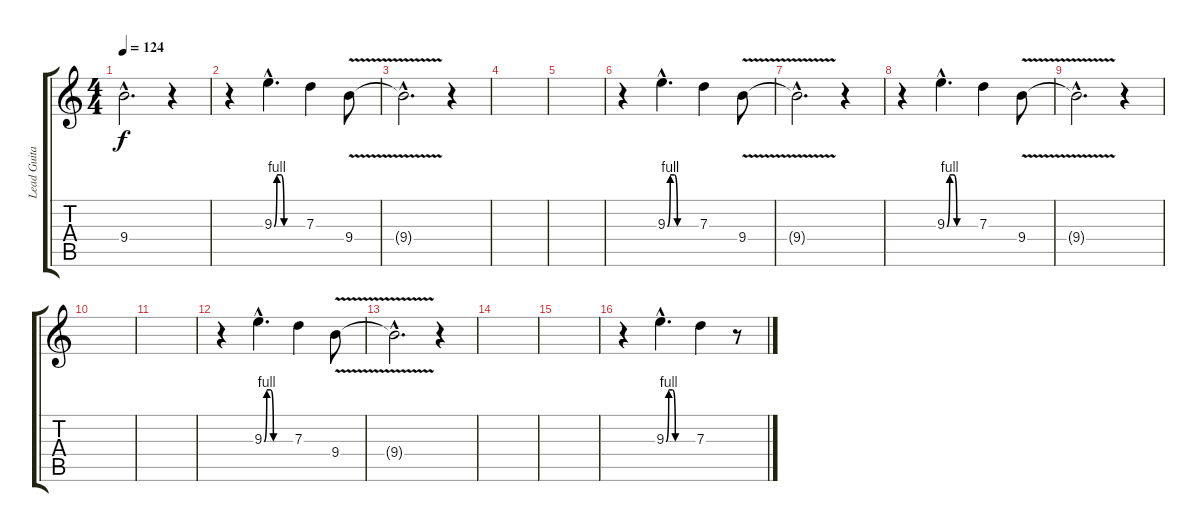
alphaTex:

\track ("Lead Guitar" "Lead Guita") {instrument distortionguitar}
\staff {score tabs}
\tuning (E4 B3 G3 D3 A2 E2) {hide}
\ts (4 4)
\tempo 124
\clef g2
\ks c
9.4{hac t}.2{d dy f} r.4 |
r.4 9.3{be (custom 0 0 6 4 15 4 21 0 23 0 30 0 45 0 60 0) hac}.4{d} 7.3.4 9.4{v}.8 |
9.4{hac t}.2{d} r.4 |
|
|
r.4 9.3{be (custom 0 0 6 4 15 4 21 0 23 0 30 0 45 0 60 0) hac}.4{d} 7.3.4 9.4{v}.8 |
9.4{hac t}.2{d} r.4 |
r.4 9.3{be (custom 0 0 6 4 15 4 21 0 23 0 30 0 45 0 60 0) hac}.4{d} 7.3.4 9.4{v}.8 |
9.4{hac t}.2{d} r.4 |
|
|
r.4 9.3{be (custom 0 0 6 4 15 4 21 0 23 0 30 0 45 0 60 0) hac}.4{d} 7.3.4 9.4{v}.8 |
9.4{hac t}.2{d} r.4 |
|
|
r.4 9.3{be (custom 0 0 6 4 15 4 21 0 23 0 30 0 45 0 60 0) hac}.4{d} 7.3.4 r.8
